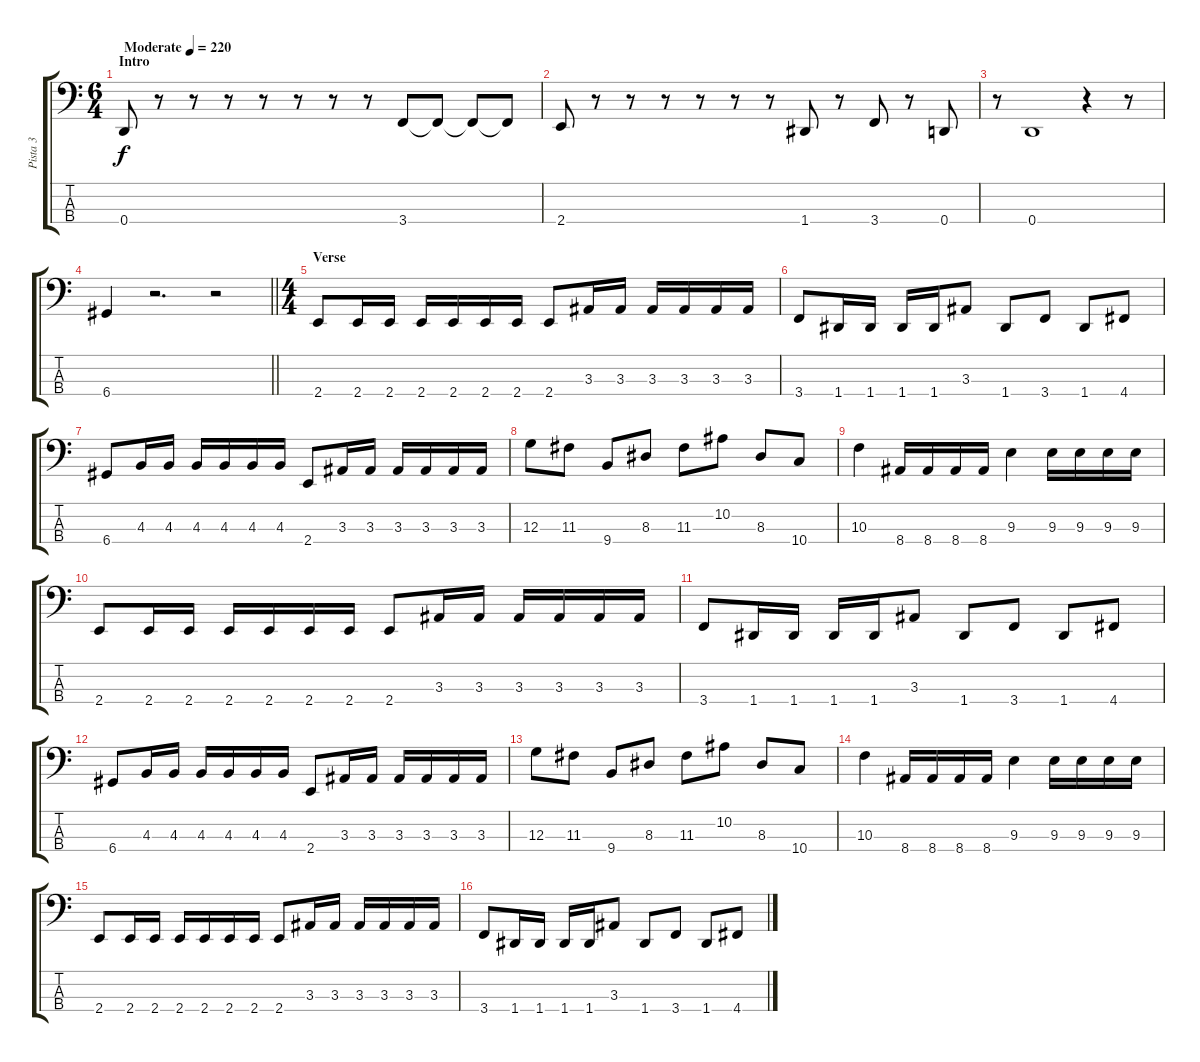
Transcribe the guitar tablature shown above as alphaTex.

\track ("Pista 3" "Pista 3") {instrument electricbassfinger}
\staff {score tabs}
\tuning (F2 C2 G1 D1) {hide}
\ts (6 4)
\section ("" "Intro")
\tempo (220 "Moderate")
\clef f4
\ks c
0.4.8{dy f instrument electricbassfinger} r.8 r.8 r.8 r.8 r.8 r.8 r.8 3.4.8 3.4{t}.8 3.4{t}.8 3.4{t}.8 |
2.4.8 r.8 r.8 r.8 r.8 r.8 r.8 1.4.8 r.8 3.4.8 r.8 0.4.8 |
r.8 0.4.1 r.4 r.8 |
\barLineRight lightlight
6.4.4 r.2{d} r.2 |
\ts (4 4)
\section ("" "Verse")
2.4.8 2.4.16 2.4.16 2.4.16 2.4.16 2.4.16 2.4.16 2.4.8 3.3.16 3.3.16 3.3.16 3.3.16 3.3.16 3.3.16 |
3.4.8 1.4.16 1.4.16 1.4.16 1.4.16 3.3.8 1.4.8 3.4.8 1.4.8 4.4.8 |
6.4.8 4.3.16 4.3.16 4.3.16 4.3.16 4.3.16 4.3.16 2.4.8 3.3.16 3.3.16 3.3.16 3.3.16 3.3.16 3.3.16 |
12.3.8 11.3.8 9.4.8 8.3.8 11.3.8 10.2.8 8.3.8 10.4.8 |
10.3.4 8.4.16 8.4.16 8.4.16 8.4.16 9.3.4 9.3.16 9.3.16 9.3.16 9.3.16 |
2.4.8 2.4.16 2.4.16 2.4.16 2.4.16 2.4.16 2.4.16 2.4.8 3.3.16 3.3.16 3.3.16 3.3.16 3.3.16 3.3.16 |
3.4.8 1.4.16 1.4.16 1.4.16 1.4.16 3.3.8 1.4.8 3.4.8 1.4.8 4.4.8 |
6.4.8 4.3.16 4.3.16 4.3.16 4.3.16 4.3.16 4.3.16 2.4.8 3.3.16 3.3.16 3.3.16 3.3.16 3.3.16 3.3.16 |
12.3.8 11.3.8 9.4.8 8.3.8 11.3.8 10.2.8 8.3.8 10.4.8 |
10.3.4 8.4.16 8.4.16 8.4.16 8.4.16 9.3.4 9.3.16 9.3.16 9.3.16 9.3.16 |
2.4.8 2.4.16 2.4.16 2.4.16 2.4.16 2.4.16 2.4.16 2.4.8 3.3.16 3.3.16 3.3.16 3.3.16 3.3.16 3.3.16 |
3.4.8 1.4.16 1.4.16 1.4.16 1.4.16 3.3.8 1.4.8 3.4.8 1.4.8 4.4.8
